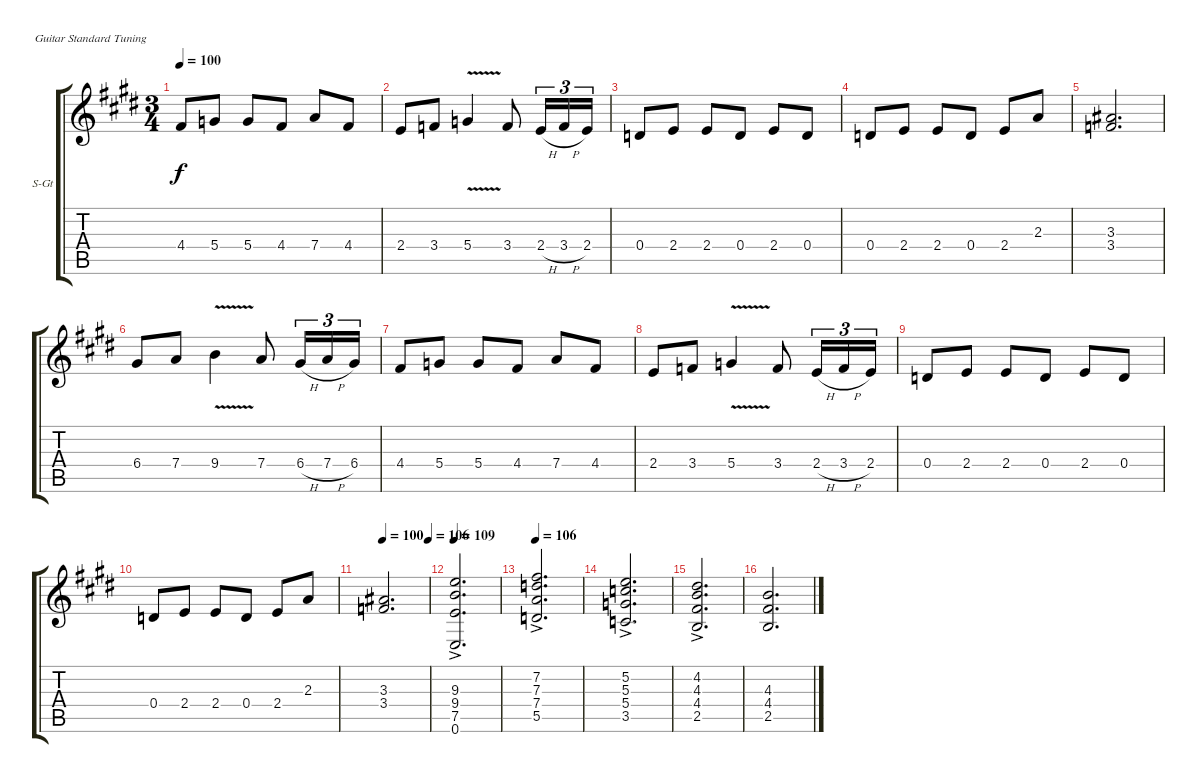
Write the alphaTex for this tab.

\bracketExtendMode groupsimilarinstruments
\firstSystemTrackNameOrientation horizontal
\otherSystemsTrackNameOrientation horizontal
\track ("Guitar I" "S-Gt") {instrument acousticguitarsteel}
\staff {score tabs}
\tuning (E4 B3 G3 D3 A2 E2)
\ts (3 4)
\tempo 100
\clef g2
\scale
1.07818
\ks e
4.4.8{dy f} 5.4.8 5.4.8 4.4.8 7.4.8 4.4.8 |
\scale
0.921816 2.4.8 3.4.8 5.4{v}.4 3.4.8 2.4{h}.16{tu (3 2)} 3.4{h}.16{tu (3 2)} 2.4.16{tu (3 2)} |
\scale
1.07818 0.4.8 2.4.8 2.4.8 0.4.8 2.4.8 0.4.8 |
\scale
0.921816 0.4.8 2.4.8 2.4.8 0.4.8 2.4.8 2.3.8 |
\scale
1.07818 (3.4 3.3).2{d} |
\scale
0.921816 6.4.8 7.4.8 9.4{v}.4 7.4.8 6.4{h}.16{tu (3 2)} 7.4{h}.16{tu (3 2)} 6.4.16{tu (3 2)} |
\scale
1.07818 4.4.8 5.4.8 5.4.8 4.4.8 7.4.8 4.4.8 |
\scale
0.921816 2.4.8 3.4.8 5.4{v}.4 3.4.8 2.4{h}.16{tu (3 2)} 3.4{h}.16{tu (3 2)} 2.4.16{tu (3 2)} |
\scale
1.07818 0.4.8 2.4.8 2.4.8 0.4.8 2.4.8 0.4.8 |
\scale
0.921816 0.4.8 2.4.8 2.4.8 0.4.8 2.4.8 2.3.8 |
\tempo 100
\tempo (106 1)
\scale
1.07818 (3.4 3.3).2{d} |
\section ("" "")
\tempo 109
\scale
0.921816 (0.6 7.5 9.3 9.4{ac}).2{d} |
\tempo 106
\scale
1.07818 (5.5{ac} 7.4{ac} 7.3{ac} 7.2{ac}).2{d} |
\scale
0.921816 (3.5{ac} 5.4{ac} 5.3{ac} 5.2{ac}).2{d} |
\scale
1.07818 (2.5{ac} 4.4{ac} 4.3{ac} 4.2{ac}).2{d} |
\scale
0.921816 (2.5 4.4 4.3).2{d}
